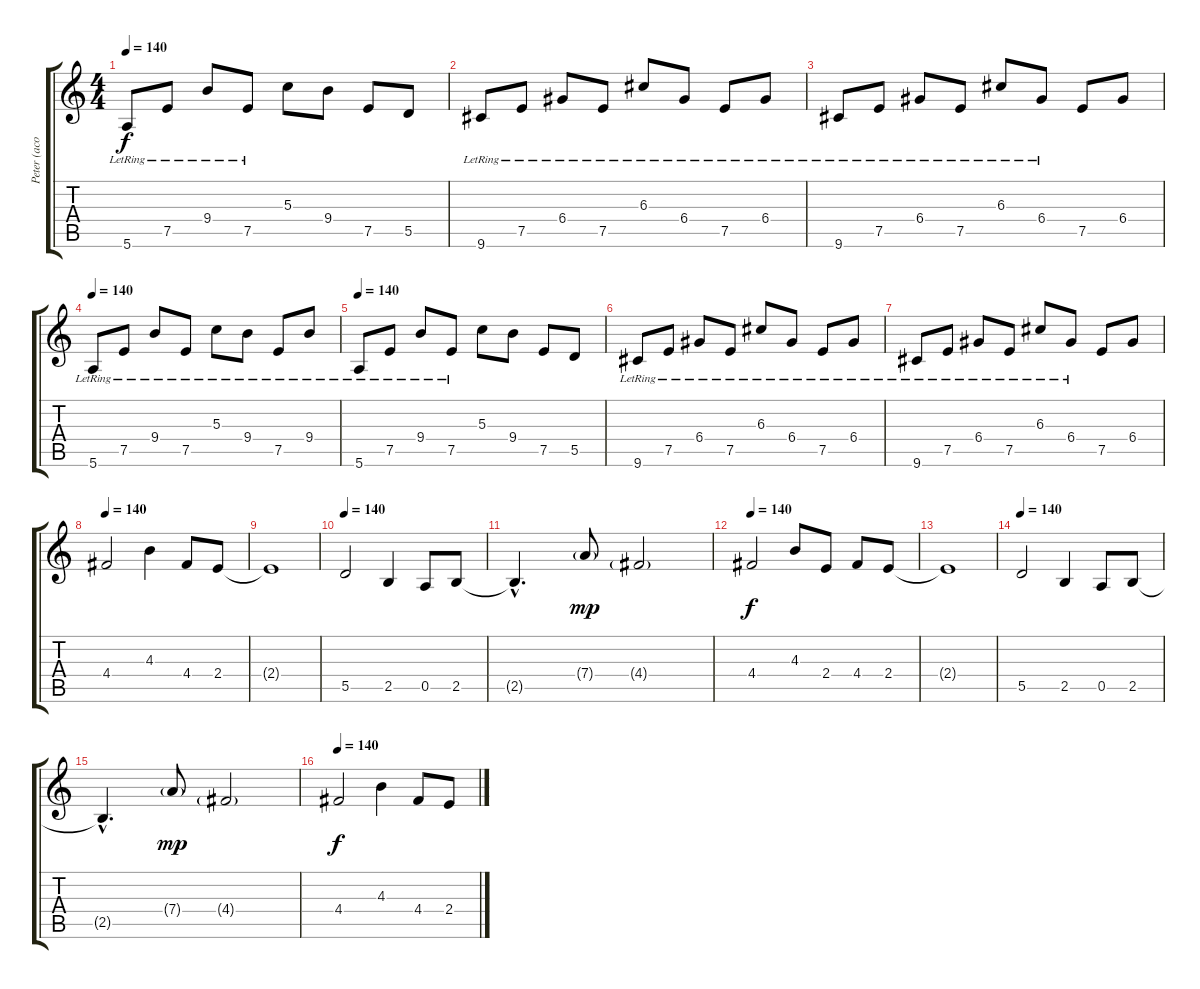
\track ("Peter (acoustic)" "Peter (aco") {instrument acousticguitarsteel}
\staff {score tabs}
\tuning (E4 B3 G3 D3 A2 E2) {hide}
\ts (4 4)
\tempo 140
\clef g2
\ks c
5.6{lr}.8{dy f instrument acousticguitarsteel} 7.5{lr}.8 9.4{lr}.8 7.5{lr}.8 5.3.8 9.4.8 7.5.8 5.5.8 |
9.6{lr}.8 7.5{lr}.8 6.4{lr}.8 7.5{lr}.8 6.3{lr}.8 6.4{lr}.8 7.5{lr}.8 6.4{lr}.8 |
9.6{lr}.8 7.5{lr}.8 6.4{lr}.8 7.5{lr}.8 6.3{lr}.8 6.4{lr}.8 7.5.8 6.4.8 |
\tempo 140
5.6{lr}.8{volume 10 instrument acousticguitarsteel} 7.5{lr}.8 9.4{lr}.8 7.5{lr}.8 5.3{lr}.8 9.4{lr}.8 7.5{lr}.8 9.4{lr}.8 |
\tempo 140
5.6{lr}.8{instrument acousticguitarsteel} 7.5{lr}.8 9.4{lr}.8 7.5{lr}.8 5.3.8 9.4.8 7.5.8 5.5.8 |
9.6{lr}.8 7.5{lr}.8 6.4{lr}.8 7.5{lr}.8 6.3{lr}.8 6.4{lr}.8 7.5{lr}.8 6.4{lr}.8 |
9.6{lr}.8 7.5{lr}.8 6.4{lr}.8 7.5{lr}.8 6.3{lr}.8 6.4{lr}.8 7.5.8 6.4.8 |
\tempo 140
4.4.2{volume 10 instrument acousticguitarsteel} 4.3.4 4.4.8 2.4.8 |
2.4{t}.1 |
\tempo 140
5.5.2 2.5.4 0.5.8 2.5.8 |
2.5{hac t}.4{d} 7.4{g}.8{dy mp} 4.4{g}.2 |
\tempo 140
4.4.2{dy f volume 10 instrument acousticguitarsteel} 4.3.8 2.4.8 4.4.8 2.4.8 |
2.4{t}.1 |
\tempo 140
5.5.2 2.5.4 0.5.8 2.5.8 |
2.5{hac t}.4{d} 7.4{g}.8{dy mp} 4.4{g}.2 |
\tempo 140
4.4.2{dy f volume 10 instrument acousticguitarsteel} 4.3.4 4.4.8 2.4.8
